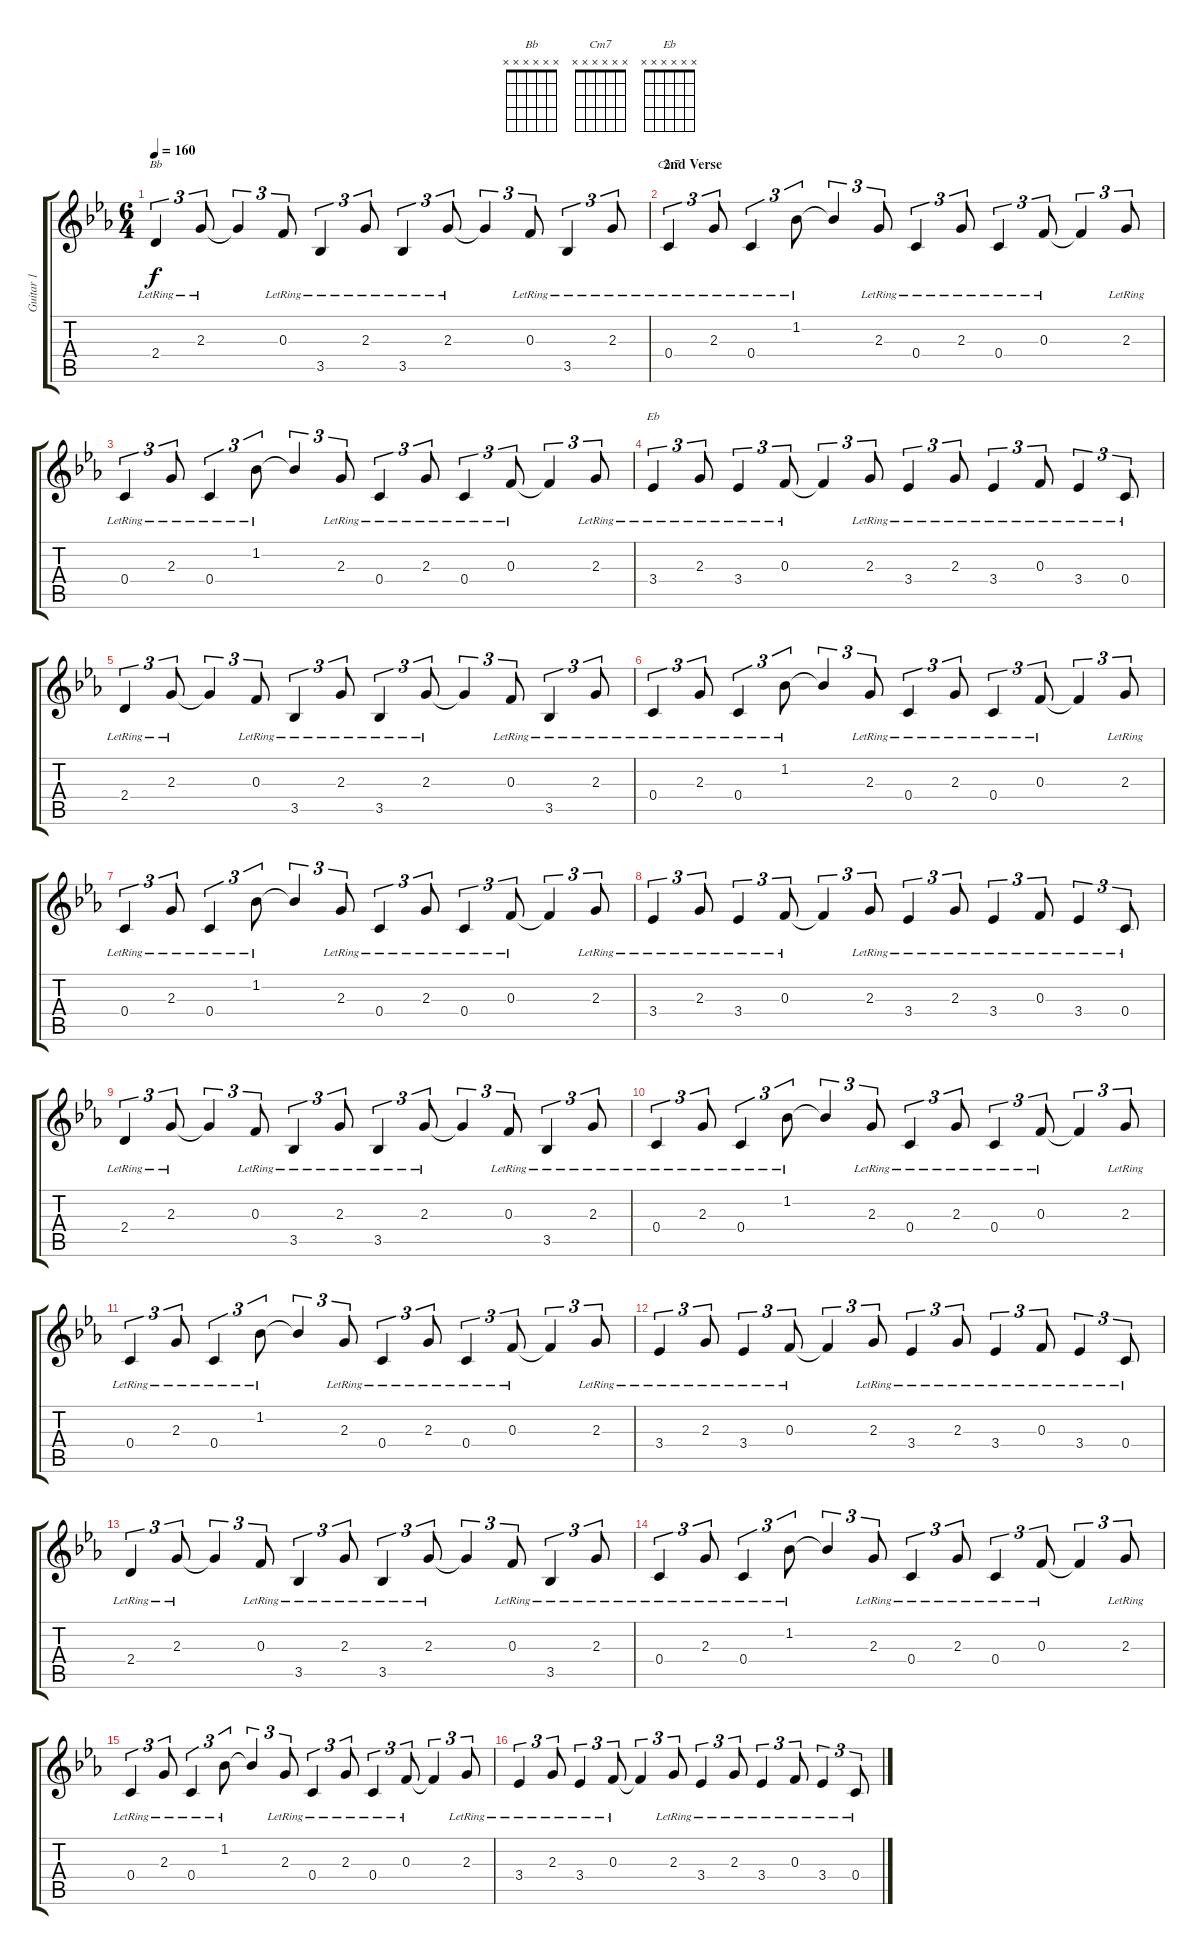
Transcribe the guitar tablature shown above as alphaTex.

\track ("Guitar 1" "Guitar 1") {instrument acousticguitarsteel}
\staff {score tabs}
\tuning (D4 A3 F3 C3 G2 C2) {hide}
\chord ("Bb" x x x x x x)
\chord ("Cm7" x x x x x x)
\chord ("Eb" x x x x x x)
\ts (6 4)
\tempo 160
\clef g2
\ks cminor
2.4{lr}.4{tu (3 2) ch "Bb" dy f} 2.3{lr}.8{tu (3 2)} 2.3{t}.4{tu (3 2)} 0.3{lr}.8{tu (3 2)} 3.5{lr}.4{tu (3 2)} 2.3{lr}.8{tu (3 2)} 3.5{lr}.4{tu (3 2)} 2.3{lr}.8{tu (3 2)} 2.3{t}.4{tu (3 2)} 0.3{lr}.8{tu (3 2)} 3.5{lr}.4{tu (3 2)} 2.3{lr}.8{tu (3 2)} |
\section ("" "2nd Verse")
0.4{lr}.4{tu (3 2) ch "Cm7"} 2.3{lr}.8{tu (3 2)} 0.4{lr}.4{tu (3 2)} 1.2{lr}.8{tu (3 2)} 1.2{t}.4{tu (3 2) beam Up} 2.3{lr}.8{tu (3 2) beam Up} 0.4{lr}.4{tu (3 2)} 2.3{lr}.8{tu (3 2)} 0.4{lr}.4{tu (3 2)} 0.3{lr}.8{tu (3 2)} 0.3{t}.4{tu (3 2)} 2.3{lr}.8{tu (3 2)} |
0.4{lr}.4{tu (3 2)} 2.3{lr}.8{tu (3 2)} 0.4{lr}.4{tu (3 2)} 1.2{lr}.8{tu (3 2)} 1.2{t}.4{tu (3 2) beam Up} 2.3{lr}.8{tu (3 2) beam Up} 0.4{lr}.4{tu (3 2)} 2.3{lr}.8{tu (3 2)} 0.4{lr}.4{tu (3 2)} 0.3{lr}.8{tu (3 2)} 0.3{t}.4{tu (3 2)} 2.3{lr}.8{tu (3 2)} |
3.4{lr}.4{tu (3 2) ch "Eb"} 2.3{lr}.8{tu (3 2)} 3.4{lr}.4{tu (3 2)} 0.3{lr}.8{tu (3 2)} 0.3{t}.4{tu (3 2)} 2.3{lr}.8{tu (3 2)} 3.4{lr}.4{tu (3 2)} 2.3{lr}.8{tu (3 2)} 3.4{lr}.4{tu (3 2)} 0.3{lr}.8{tu (3 2)} 3.4{lr}.4{tu (3 2)} 0.4{lr}.8{tu (3 2)} |
2.4{lr}.4{tu (3 2)} 2.3{lr}.8{tu (3 2)} 2.3{t}.4{tu (3 2)} 0.3{lr}.8{tu (3 2)} 3.5{lr}.4{tu (3 2)} 2.3{lr}.8{tu (3 2)} 3.5{lr}.4{tu (3 2)} 2.3{lr}.8{tu (3 2)} 2.3{t}.4{tu (3 2)} 0.3{lr}.8{tu (3 2)} 3.5{lr}.4{tu (3 2)} 2.3{lr}.8{tu (3 2)} |
0.4{lr}.4{tu (3 2)} 2.3{lr}.8{tu (3 2)} 0.4{lr}.4{tu (3 2)} 1.2{lr}.8{tu (3 2)} 1.2{t}.4{tu (3 2) beam Up} 2.3{lr}.8{tu (3 2) beam Up} 0.4{lr}.4{tu (3 2)} 2.3{lr}.8{tu (3 2)} 0.4{lr}.4{tu (3 2)} 0.3{lr}.8{tu (3 2)} 0.3{t}.4{tu (3 2)} 2.3{lr}.8{tu (3 2)} |
0.4{lr}.4{tu (3 2)} 2.3{lr}.8{tu (3 2)} 0.4{lr}.4{tu (3 2)} 1.2{lr}.8{tu (3 2)} 1.2{t}.4{tu (3 2) beam Up} 2.3{lr}.8{tu (3 2) beam Up} 0.4{lr}.4{tu (3 2)} 2.3{lr}.8{tu (3 2)} 0.4{lr}.4{tu (3 2)} 0.3{lr}.8{tu (3 2)} 0.3{t}.4{tu (3 2)} 2.3{lr}.8{tu (3 2)} |
3.4{lr}.4{tu (3 2)} 2.3{lr}.8{tu (3 2)} 3.4{lr}.4{tu (3 2)} 0.3{lr}.8{tu (3 2)} 0.3{t}.4{tu (3 2)} 2.3{lr}.8{tu (3 2)} 3.4{lr}.4{tu (3 2)} 2.3{lr}.8{tu (3 2)} 3.4{lr}.4{tu (3 2)} 0.3{lr}.8{tu (3 2)} 3.4{lr}.4{tu (3 2)} 0.4{lr}.8{tu (3 2)} |
2.4{lr}.4{tu (3 2)} 2.3{lr}.8{tu (3 2)} 2.3{t}.4{tu (3 2)} 0.3{lr}.8{tu (3 2)} 3.5{lr}.4{tu (3 2)} 2.3{lr}.8{tu (3 2)} 3.5{lr}.4{tu (3 2)} 2.3{lr}.8{tu (3 2)} 2.3{t}.4{tu (3 2)} 0.3{lr}.8{tu (3 2)} 3.5{lr}.4{tu (3 2)} 2.3{lr}.8{tu (3 2)} |
0.4{lr}.4{tu (3 2)} 2.3{lr}.8{tu (3 2)} 0.4{lr}.4{tu (3 2)} 1.2{lr}.8{tu (3 2)} 1.2{t}.4{tu (3 2) beam Up} 2.3{lr}.8{tu (3 2) beam Up} 0.4{lr}.4{tu (3 2)} 2.3{lr}.8{tu (3 2)} 0.4{lr}.4{tu (3 2)} 0.3{lr}.8{tu (3 2)} 0.3{t}.4{tu (3 2)} 2.3{lr}.8{tu (3 2)} |
0.4{lr}.4{tu (3 2)} 2.3{lr}.8{tu (3 2)} 0.4{lr}.4{tu (3 2)} 1.2{lr}.8{tu (3 2)} 1.2{t}.4{tu (3 2) beam Up} 2.3{lr}.8{tu (3 2) beam Up} 0.4{lr}.4{tu (3 2)} 2.3{lr}.8{tu (3 2)} 0.4{lr}.4{tu (3 2)} 0.3{lr}.8{tu (3 2)} 0.3{t}.4{tu (3 2)} 2.3{lr}.8{tu (3 2)} |
3.4{lr}.4{tu (3 2)} 2.3{lr}.8{tu (3 2)} 3.4{lr}.4{tu (3 2)} 0.3{lr}.8{tu (3 2)} 0.3{t}.4{tu (3 2)} 2.3{lr}.8{tu (3 2)} 3.4{lr}.4{tu (3 2)} 2.3{lr}.8{tu (3 2)} 3.4{lr}.4{tu (3 2)} 0.3{lr}.8{tu (3 2)} 3.4{lr}.4{tu (3 2)} 0.4{lr}.8{tu (3 2)} |
2.4{lr}.4{tu (3 2)} 2.3{lr}.8{tu (3 2)} 2.3{t}.4{tu (3 2)} 0.3{lr}.8{tu (3 2)} 3.5{lr}.4{tu (3 2)} 2.3{lr}.8{tu (3 2)} 3.5{lr}.4{tu (3 2)} 2.3{lr}.8{tu (3 2)} 2.3{t}.4{tu (3 2)} 0.3{lr}.8{tu (3 2)} 3.5{lr}.4{tu (3 2)} 2.3{lr}.8{tu (3 2)} |
0.4{lr}.4{tu (3 2)} 2.3{lr}.8{tu (3 2)} 0.4{lr}.4{tu (3 2)} 1.2{lr}.8{tu (3 2)} 1.2{t}.4{tu (3 2) beam Up} 2.3{lr}.8{tu (3 2) beam Up} 0.4{lr}.4{tu (3 2)} 2.3{lr}.8{tu (3 2)} 0.4{lr}.4{tu (3 2)} 0.3{lr}.8{tu (3 2)} 0.3{t}.4{tu (3 2)} 2.3{lr}.8{tu (3 2)} |
0.4{lr}.4{tu (3 2)} 2.3{lr}.8{tu (3 2)} 0.4{lr}.4{tu (3 2)} 1.2{lr}.8{tu (3 2)} 1.2{t}.4{tu (3 2) beam Up} 2.3{lr}.8{tu (3 2) beam Up} 0.4{lr}.4{tu (3 2)} 2.3{lr}.8{tu (3 2)} 0.4{lr}.4{tu (3 2)} 0.3{lr}.8{tu (3 2)} 0.3{t}.4{tu (3 2)} 2.3{lr}.8{tu (3 2)} |
3.4{lr}.4{tu (3 2)} 2.3{lr}.8{tu (3 2)} 3.4{lr}.4{tu (3 2)} 0.3{lr}.8{tu (3 2)} 0.3{t}.4{tu (3 2)} 2.3{lr}.8{tu (3 2)} 3.4{lr}.4{tu (3 2)} 2.3{lr}.8{tu (3 2)} 3.4{lr}.4{tu (3 2)} 0.3{lr}.8{tu (3 2)} 3.4{lr}.4{tu (3 2)} 0.4{lr}.8{tu (3 2)}
